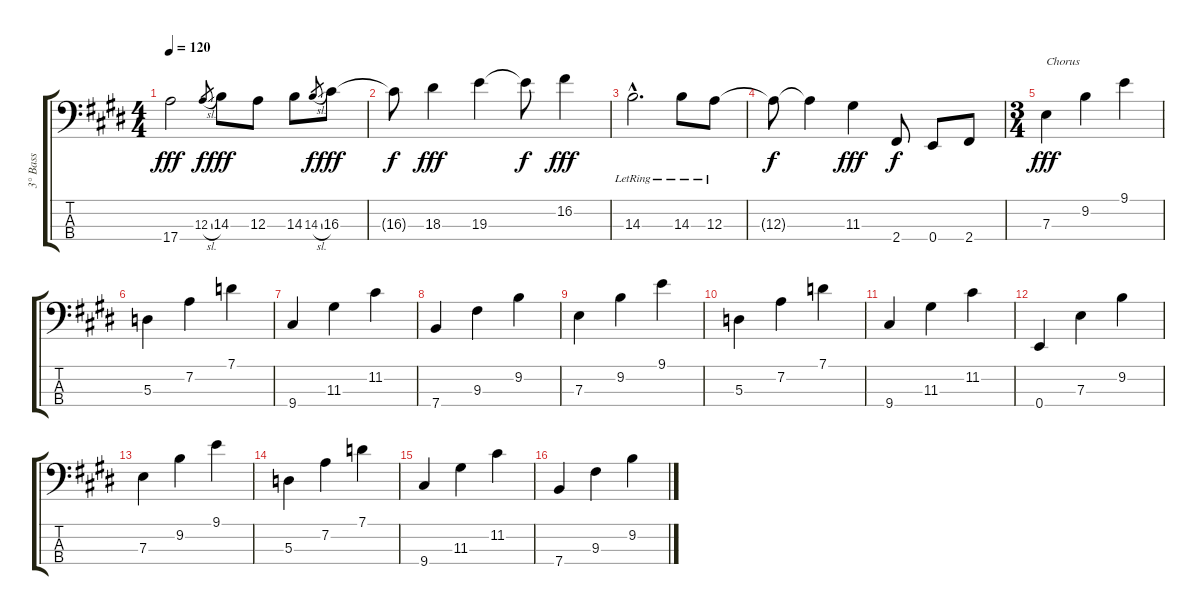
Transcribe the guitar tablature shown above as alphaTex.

\track ("3° Bass" "3° Bass") {instrument electricbasspick}
\staff {score tabs}
\tuning (G2 D2 A1 E1) {hide}
\ts (4 4)
\tempo 120
\clef f4
\ks e
17.4.2{dy fff} 12.3{sl}.8{gr dy f} 14.3.8{dy fff} 12.3.8 14.3.8 14.3{sl}.8{gr dy f} 16.3.8{dy fff} |
16.3{t}.8{dy f} 18.3.4{dy fff} 19.3.4 19.3{t}.8{dy f} 16.2.4{dy fff} |
14.3{hac lr}.2{d} 14.3{lr}.8 12.3{lr}.8 |
12.3{t}.8{dy f} 12.3{t}.4 11.3.4{dy fff} 2.4.8{dy f} 0.4.8 2.4.8 |
\ts (3 4)
7.3.4{txt "Chorus" dy fff} 9.2.4 9.1.4 |
5.3.4 7.2.4 7.1.4 |
9.4.4 11.3.4 11.2.4 |
7.4.4 9.3.4 9.2.4 |
7.3.4 9.2.4 9.1.4 |
5.3.4 7.2.4 7.1.4 |
9.4.4 11.3.4 11.2.4 |
0.4.4 7.3.4 9.2.4 |
7.3.4 9.2.4 9.1.4 |
5.3.4 7.2.4 7.1.4 |
9.4.4 11.3.4 11.2.4 |
7.4.4 9.3.4 9.2.4
